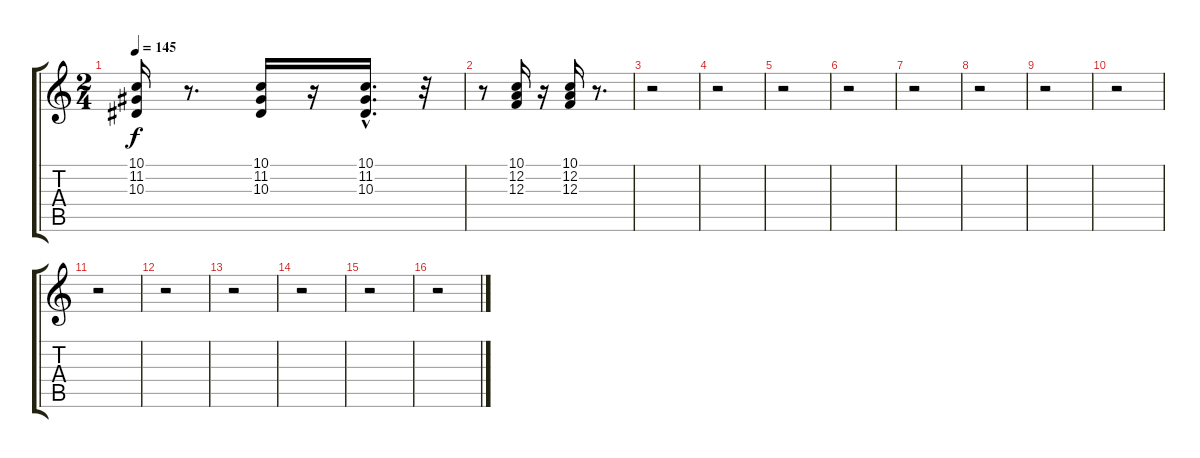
\track "" {instrument choiraahs}
\staff {score tabs}
\tuning (D4 A3 F3 C3 G2 D2) {hide}
\ts (2 4)
\tempo 145
\clef g2
\ks c
(10.1 11.2 10.3).16{dy f} r.8{d} (10.1 11.2 10.3).16 r.16 (10.1{hac} 11.2{hac} 10.3).16{d} r.32 |
r.8 (10.1 12.2 12.3).16 r.16 (10.1 12.2 12.3).16 r.8{d} |
r.2 |
r.2 |
r.2 |
r.2 |
r.2 |
r.2 |
r.2 |
r.2 |
r.2 |
r.2 |
r.2 |
r.2 |
r.2 |
r.2
